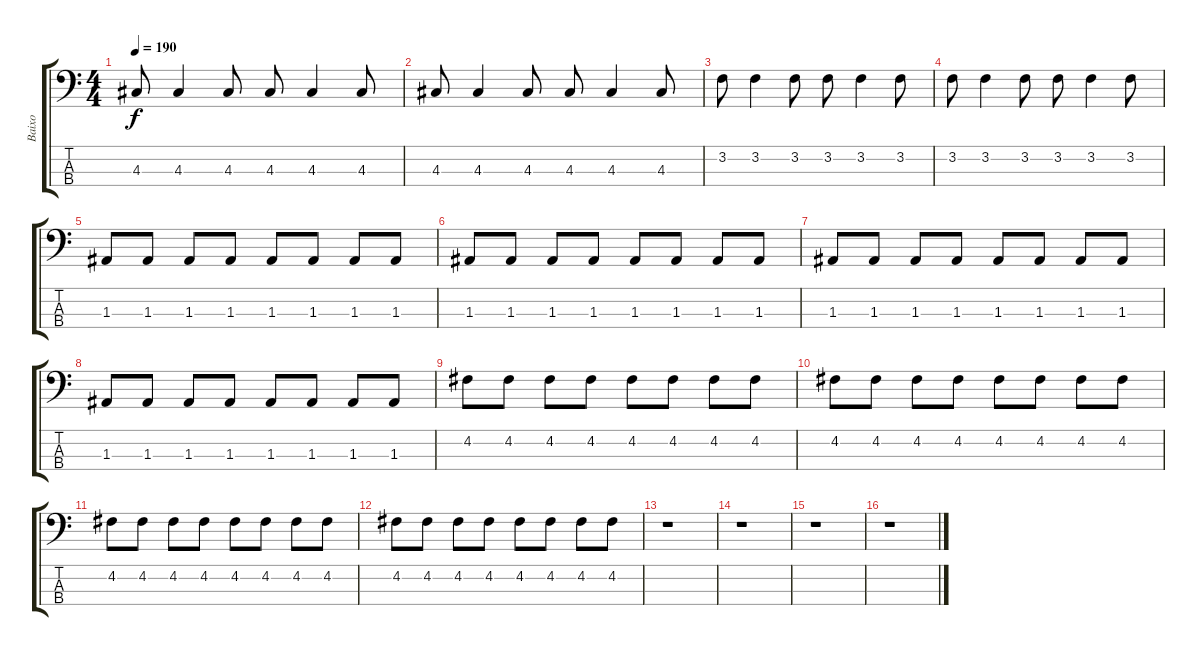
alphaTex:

\track ("Baixo" "Baixo") {instrument electricbasspick}
\staff {score tabs}
\tuning (G2 D2 A1 E1) {hide}
\ts (4 4)
\tempo 190
\clef f4
\ks c
4.3.8{dy f} 4.3.4 4.3.8 4.3.8 4.3.4 4.3.8 |
4.3.8 4.3.4 4.3.8 4.3.8 4.3.4 4.3.8 |
3.2.8 3.2.4 3.2.8 3.2.8 3.2.4 3.2.8 |
3.2.8 3.2.4 3.2.8 3.2.8 3.2.4 3.2.8 |
1.3.8 1.3.8 1.3.8 1.3.8 1.3.8 1.3.8 1.3.8 1.3.8 |
1.3.8 1.3.8 1.3.8 1.3.8 1.3.8 1.3.8 1.3.8 1.3.8 |
1.3.8 1.3.8 1.3.8 1.3.8 1.3.8 1.3.8 1.3.8 1.3.8 |
1.3.8 1.3.8 1.3.8 1.3.8 1.3.8 1.3.8 1.3.8 1.3.8 |
4.2.8 4.2.8 4.2.8 4.2.8 4.2.8 4.2.8 4.2.8 4.2.8 |
4.2.8 4.2.8 4.2.8 4.2.8 4.2.8 4.2.8 4.2.8 4.2.8 |
4.2.8 4.2.8 4.2.8 4.2.8 4.2.8 4.2.8 4.2.8 4.2.8 |
4.2.8 4.2.8 4.2.8 4.2.8 4.2.8 4.2.8 4.2.8 4.2.8 |
r.1 |
r.1 |
r.1 |
r.1
